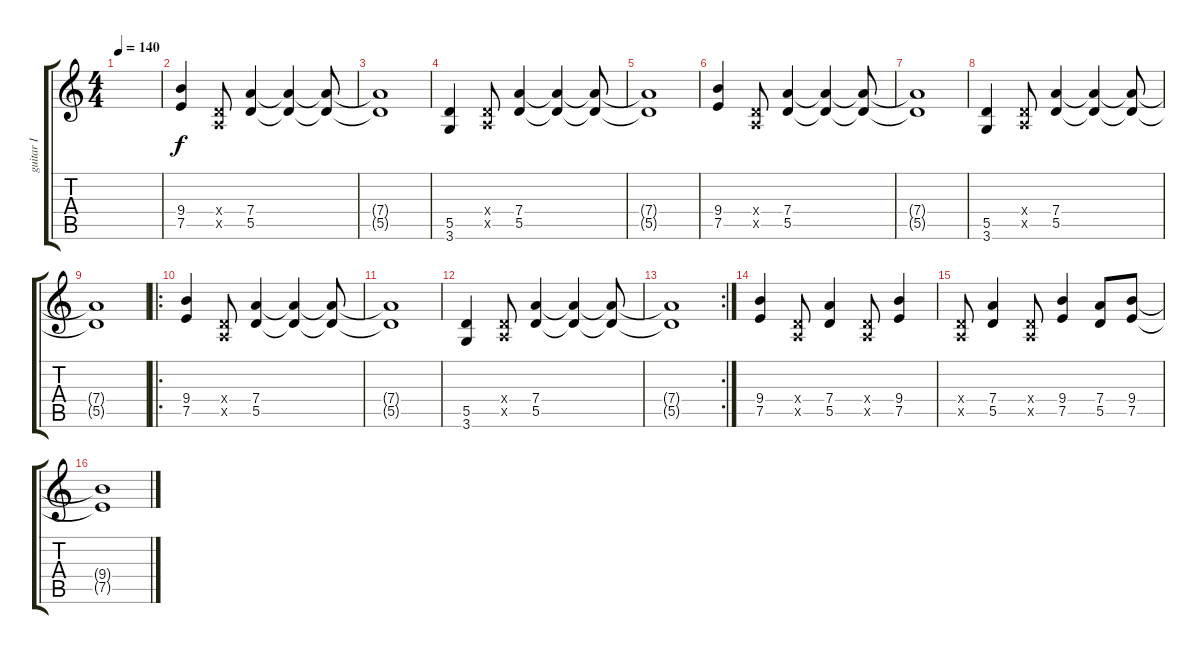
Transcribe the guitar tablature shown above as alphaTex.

\track ("guitar I" "guitar I") {instrument distortionguitar}
\staff {score tabs}
\tuning (E4 B3 G3 D3 A2 E2) {hide}
\ts (4 4)
\tempo 140
\clef g2
\ks c
|
(9.4 7.5).4 (0.4{x} 0.5{x}).8 (7.4 5.5).4 (7.4{t} 5.5{t}).4 (7.4{t} 5.5{t}).8 |
(7.4{t} 5.5{t}).1 |
(5.5 3.6).4 (0.4{x} 0.5{x}).8 (7.4 5.5).4 (7.4{t} 5.5{t}).4 (7.4{t} 5.5{t}).8 |
(7.4{t} 5.5{t}).1 |
(9.4 7.5).4 (0.4{x} 0.5{x}).8 (7.4 5.5).4 (7.4{t} 5.5{t}).4 (7.4{t} 5.5{t}).8 |
(7.4{t} 5.5{t}).1 |
(5.5 3.6).4 (0.4{x} 0.5{x}).8 (7.4 5.5).4 (7.4{t} 5.5{t}).4 (7.4{t} 5.5{t}).8 |
(7.4{t} 5.5{t}).1 |
\ro
(9.4 7.5).4 (0.4{x} 0.5{x}).8 (7.4 5.5).4 (7.4{t} 5.5{t}).4 (7.4{t} 5.5{t}).8 |
(7.4{t} 5.5{t}).1 |
(5.5 3.6).4 (0.4{x} 0.5{x}).8 (7.4 5.5).4 (7.4{t} 5.5{t}).4 (7.4{t} 5.5{t}).8 |
\rc 2
(7.4{t} 5.5{t}).1 |
(9.4 7.5).4 (0.4{x} 0.5{x}).8 (7.4 5.5).4 (0.4{x} 0.5{x}).8 (9.4 7.5).4 |
(0.4{x} 0.5{x}).8 (7.4 5.5).4 (0.4{x} 0.5{x}).8 (9.4 7.5).4 (7.4 5.5).8 (9.4 7.5).8 |
(9.4{t} 7.5{t}).1
